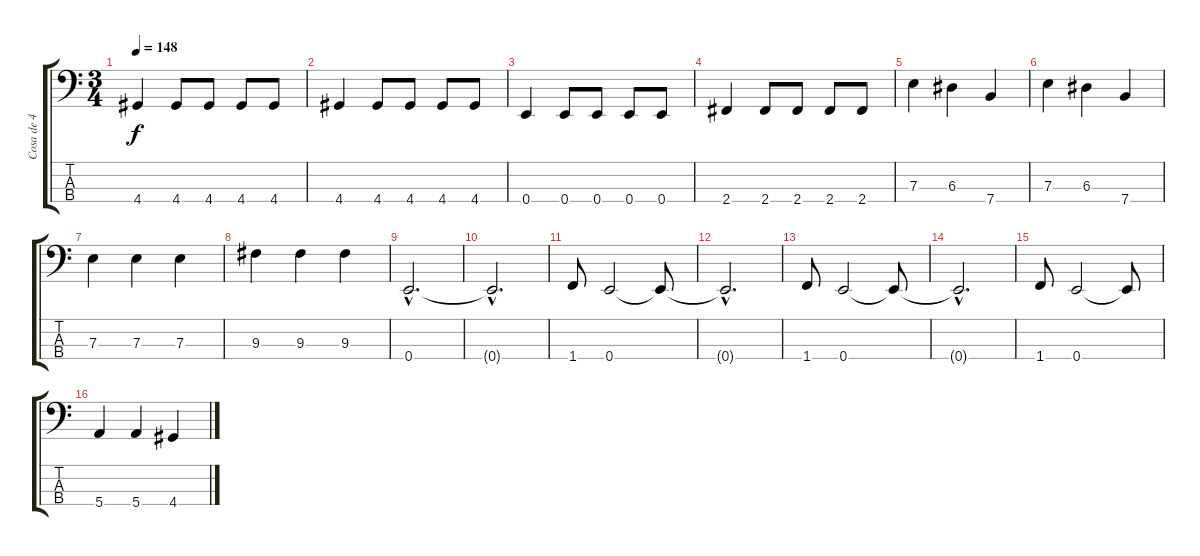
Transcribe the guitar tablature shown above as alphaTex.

\track ("Cosa de 4 cuerdas" "Cosa de 4 ") {instrument electricbassfinger}
\staff {score tabs}
\tuning (G2 D2 A1 E1) {hide}
\ts (3 4)
\tempo 148
\clef f4
\ks c
4.4.4{dy f} 4.4.8 4.4.8 4.4.8 4.4.8 |
4.4.4 4.4.8 4.4.8 4.4.8 4.4.8 |
0.4.4 0.4.8 0.4.8 0.4.8 0.4.8 |
2.4.4 2.4.8 2.4.8 2.4.8 2.4.8 |
7.3.4 6.3.4 7.4.4 |
7.3.4 6.3.4 7.4.4 |
7.3.4 7.3.4 7.3.4 |
9.3.4 9.3.4 9.3.4 |
0.4{hac}.2{d} |
0.4{hac t}.2{d} |
1.4.8 0.4.2 0.4{t}.8 |
0.4{hac t}.2{d} |
1.4.8 0.4.2 0.4{t}.8 |
0.4{hac t}.2{d} |
1.4.8 0.4.2 0.4{t}.8 |
5.4.4 5.4.4 4.4.4
